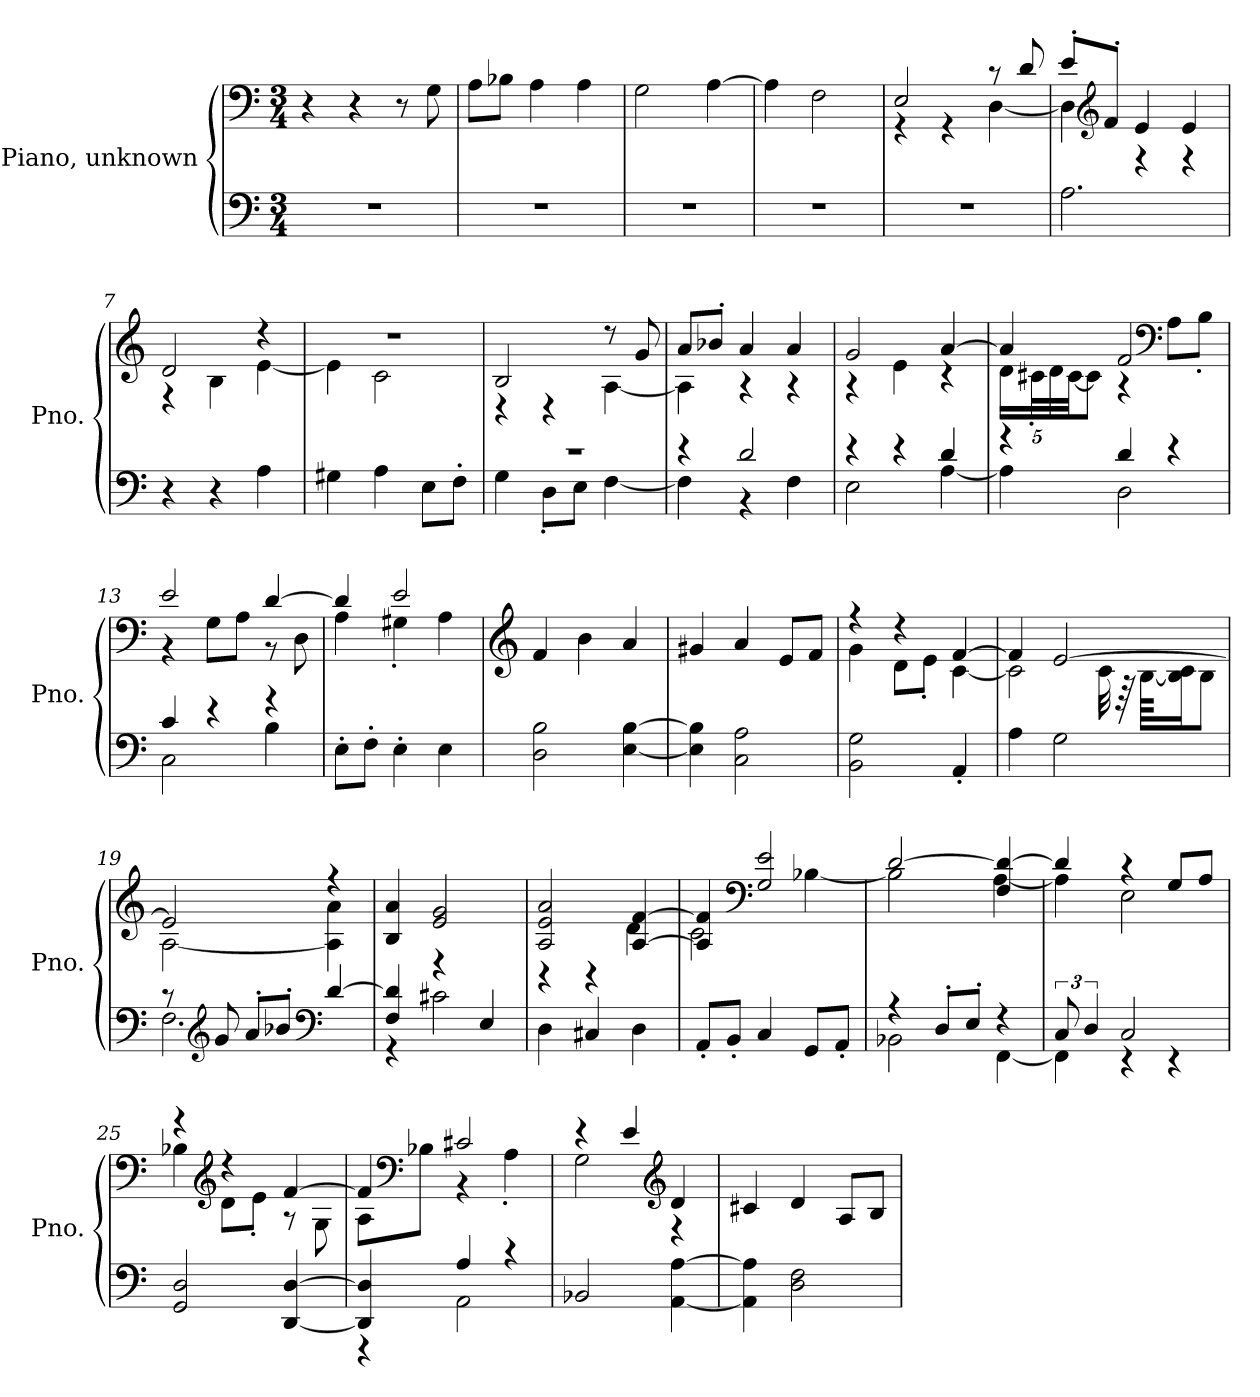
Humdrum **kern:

**kern	**kern
*part1	*part1
*staff2	*staff1
*I"Piano, unknown	*
*I'Pno.	*
*clefF4	*clefF4
*k[]	*k[]
*M3/4	*M3/4
*MM145	*MM145
=1	=1
2.r	4r
.	4r
.	8r
.	8G\
=2	=2
2.r	8A\L
.	8B-X\J
.	4A\
.	4A\
=3	=3
2.r	2G\
.	[4A\
=4	=4
2.r	4A\]
.	2F\
=5	=5
*	*^
2.r	2E/	4r
.	.	4r
.	8r	[4D\
.	8d/	.
=6	=6	=6
2.A\	8e'/L	4D\]
*	*clefG2	*
.	8f'/J	.
.	4e/	4r
.	4e/	4r
=7	=7	=7
4r	2d/	4r
4r	.	4B\
4A\	4r	[4e\
=8	=8	=8
4G#X\	2.r	4e\]
4A\	.	2c\
8E\L	.	.
8F'\J	.	.
!!LO:LB:g=z	!!
=9	=9	=9
*^	*	*
2.r	4G\	2B/	4r
.	8D'\L	.	4r
.	8E\J	.	.
.	[4F\	8r	[4A\
.	.	8g/	.
=10	=10	=10	=10
4r	4F\]	8a/L	4A\]
.	.	8b-X'/J	.
2d/	4r	4a/	4r
.	4F\	4a/	4r
=11	=11	=11	=11
4r	2E\	2g/	4r
4r	.	.	4e\
4d/	[4A\	[4a/	4r
=12	=12	=12	=12
*	*	*	*Xbrackettup
4r	4A\]	4a/]	20d\LL
.	.	.	40c#X'\L
.	.	.	40d\
.	.	.	[40c#\JJ
.	.	.	8c#\J]
4d/	2D\	2f/	4r
*	*	*clefF4	*
4r	.	.	8A\L
.	.	.	8B'\J
=13	=13	=13	=13
4c/	2C\	2e/	4r
4r	.	.	8G\L
.	.	.	8A\J
4r	4B\	[4d/	8r
.	.	.	8D\
*v	*v	*	*
=14	=14	=14
8E'\L	4d/]	4A\
8F'\J	.	.
4E'\	2e/	4G#X'\
4E\	.	4A\
*	*v	*v
=15	=15
*	*clefG2
2D\ 2B\	4f/
.	4b\
[4E\ [4B\	4a/
!!LO:LB:g=z
=16	=16
4E\] 4B\]	4g#X/
2C\ 2A\	4a/
.	8e/L
.	8f/J
=17	=17
*	*^
2BB\ 2G\	4r	4g\
.	4r	8d\L
.	.	8e'\J
4AA'/	[4f/	[4c\
=18	=18	=18
4A\	4f/]	2c\]
2G\	[2e/	.
.	.	32c\
.	.	64r
.	.	[64B\KKLL
.	.	16B\] 16c\J
.	.	8B\J
=19	=19	=19
*^	*	*
8r	2.F\	2e/]	[2A\
*clefG2	*	*	*
8g/	.	.	.
8a'/L	.	.	.
8b-X'/J	.	.	.
*clefF4	*	*	*
[4d/	.	4r	4A\] 4a\
*	*	*v	*v
=20	=20	=20
4F/ 4d/]	4r	4B/ 4a/
4r	2c#X\	2e/ 2g/
4E/	.	.
*v	*v	*
=21	=21
*	*^
4D\	2A/ 2e/ 2a/	4r
4C#X/	.	4r
4D\	[4A/ [4f/	4d\
!!LO:LB:g=z	!!
=22	=22	=22
8AA'/L	4A/] 4f/]	2c\
8BB'/J	.	.
*	*clefF4	*
4C/	2G/ 2e/	.
8GG/L	.	[4B-X\
8AA'/J	.	.
=23	=23	=23
*^	*	*
4r	2BB-X\	[2d/	2B-\]
8D'/L	.	.	.
8E'/J	.	.	.
4r	[4FF\	4F/ 4d/_	[4A\
=24	=24	=24	=24
12C/	4FF\]	4d/]	4A\]
6D/	.	.	.
2C/	4r	4r	2E\
.	4r	8G/L	.
.	.	8A/J	.
*v	*v	*	*
=25	=25	=25
2GG/ 2D/	4r	4B-X\
*	*clefG2	*
.	4r	8d\L
.	.	8e'\J
[4DD/ [4D/	[4f/	8r
.	.	8G\
=26	=26	=26
*^	*	*
4DD/] 4D/]	4r	4f/]	8A\L
*	*	*clefF4	*
.	.	.	8B-X\J
4A/	2AA\	2c#X/	4r
4r	.	.	4A'\
*v	*v	*	*
=27	=27	=27
2BB-X/	4r	2G\
.	4e/	.
*	*clefG2	*
[4AA\ [4A\	4d/	4r
*	*v	*v
!!LO:LB:g=z
=28	=28
4AA\] 4A\]	4c#X/
2D\ 2F\	4d/
.	8A/L
.	8B/J
=	=
*-	*-
